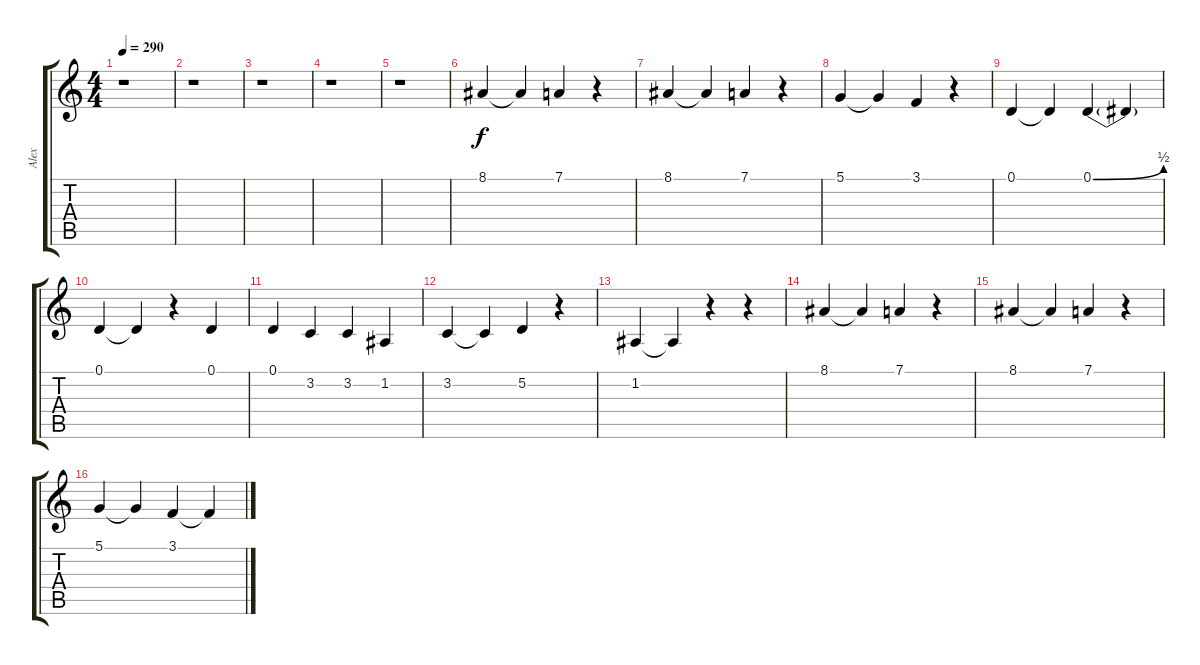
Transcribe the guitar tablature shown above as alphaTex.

\track ("Alex" "Alex") {instrument bagpipe}
\staff {score tabs}
\tuning (D4 A3 F3 C3 G2 D2) {hide}
\ts (4 4)
\tempo 290
\clef g2
\ks c
r.1{dy f} |
r.1 |
r.1 |
r.1 |
r.1 |
8.1.4 8.1{t}.4 7.1.4 r.4 |
8.1.4 8.1{t}.4 7.1.4 r.4 |
5.1.4 5.1{t}.4 3.1.4 r.4 |
0.1.4 0.1{t}.4 0.1{be (bend 0 0 60 2)}.4 0.1{t}.4 |
0.1.4 0.1{t}.4 r.4 0.1.4 |
0.1.4 3.2.4 3.2.4 1.2.4 |
3.2.4 3.2{t}.4 5.2.4 r.4 |
1.2.4 1.2{t}.4 r.4 r.4 |
8.1.4 8.1{t}.4 7.1.4 r.4 |
8.1.4 8.1{t}.4 7.1.4 r.4 |
5.1.4 5.1{t}.4 3.1.4 3.1{t}.4
